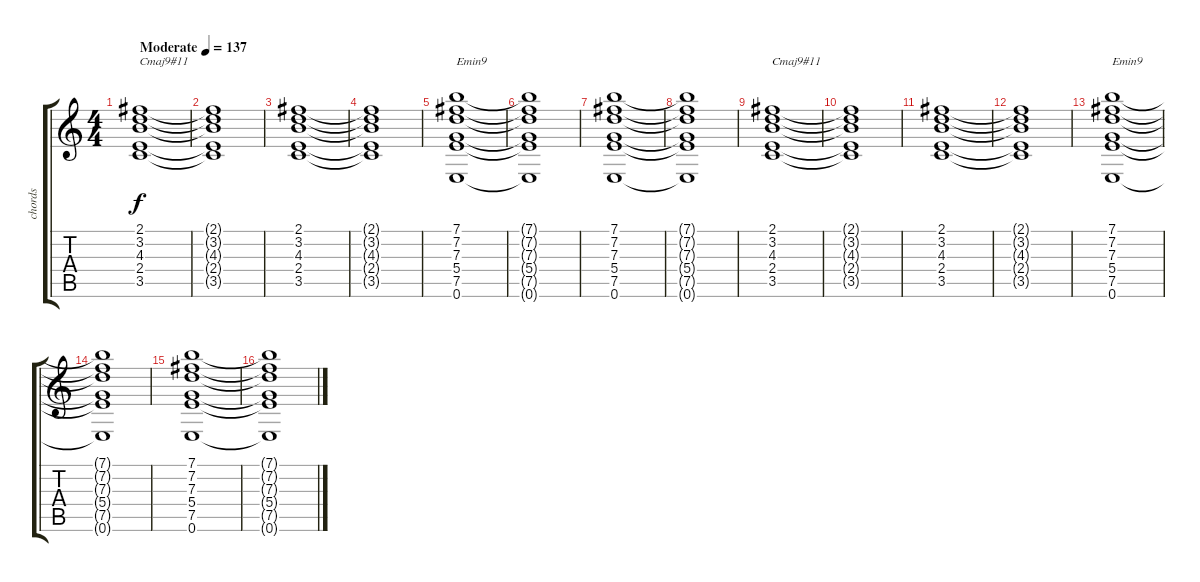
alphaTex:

\track ("chords" "chords") {instrument acousticguitarsteel}
\staff {score tabs}
\tuning (E4 B3 G3 D3 A2 E2) {hide}
\ts (4 4)
\tempo (137 "Moderate")
\clef g2
\ks c
(2.1 3.2 4.3 2.4 3.5).1{txt "Cmaj9#11" dy f instrument acousticguitarsteel} |
(2.1{t} 3.2{t} 4.3{t} 2.4{t} 3.5{t}).1 |
(2.1 3.2 4.3 2.4 3.5).1 |
(2.1{t} 3.2{t} 4.3{t} 2.4{t} 3.5{t}).1 |
(7.1 7.2 7.3 5.4 7.5 0.6).1{txt "Emin9"} |
(7.1{t} 7.2{t} 7.3{t} 5.4{t} 7.5{t} 0.6{t}).1 |
(7.1 7.2 7.3 5.4 7.5 0.6).1 |
(7.1{t} 7.2{t} 7.3{t} 5.4{t} 7.5{t} 0.6{t}).1 |
(2.1 3.2 4.3 2.4 3.5).1{txt "Cmaj9#11"} |
(2.1{t} 3.2{t} 4.3{t} 2.4{t} 3.5{t}).1 |
(2.1 3.2 4.3 2.4 3.5).1 |
(2.1{t} 3.2{t} 4.3{t} 2.4{t} 3.5{t}).1 |
(7.1 7.2 7.3 5.4 7.5 0.6).1{txt "Emin9"} |
(7.1{t} 7.2{t} 7.3{t} 5.4{t} 7.5{t} 0.6{t}).1 |
(7.1 7.2 7.3 5.4 7.5 0.6).1 |
(7.1{t} 7.2{t} 7.3{t} 5.4{t} 7.5{t} 0.6{t}).1
